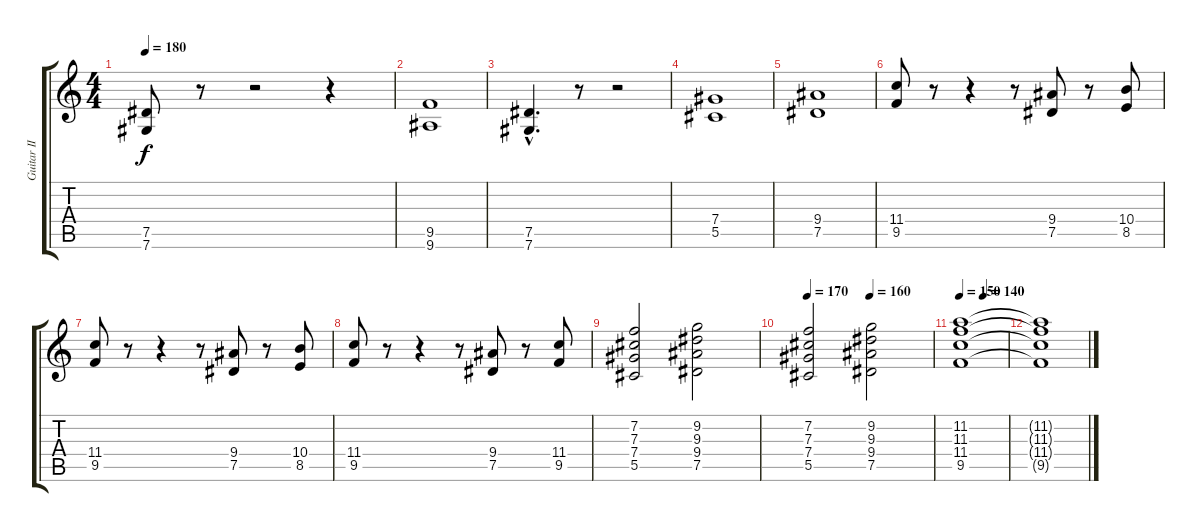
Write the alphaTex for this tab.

\track ("Guitar II" "Guitar II") {instrument distortionguitar}
\staff {score tabs}
\tuning (Eb4 Bb3 Gb3 Db3 Ab2 Db2) {hide}
\ts (4 4)
\tempo 180
\clef g2
\ks c
(7.5 7.6).8{dy f} r.8 r.2 r.4 |
(9.5 9.6).1 |
(7.5{hac} 7.6{hac}).4{d} r.8 r.2 |
(7.4 5.5).1 |
(9.4 7.5).1 |
(11.4 9.5).8 r.8 r.4 r.8 (9.4 7.5).8 r.8 (10.4 8.5).8 |
(11.4 9.5).8 r.8 r.4 r.8 (9.4 7.5).8 r.8 (10.4 8.5).8 |
(11.4 9.5).8 r.8 r.4 r.8 (9.4 7.5).8 r.8 (11.4 9.5).8 |
(7.2 7.3 7.4 5.5).2 (9.2 9.3 9.4 7.5).2 |
\tempo 170
\tempo (160 0.5)
(7.2 7.3 7.4 5.5).2 (9.2 9.3 9.4 7.5).2 |
\tempo 150
\tempo (140 0.5)
(11.2 11.3 11.4 9.5).1 |
(11.2{t} 11.3{t} 11.4{t} 9.5{t}).1
